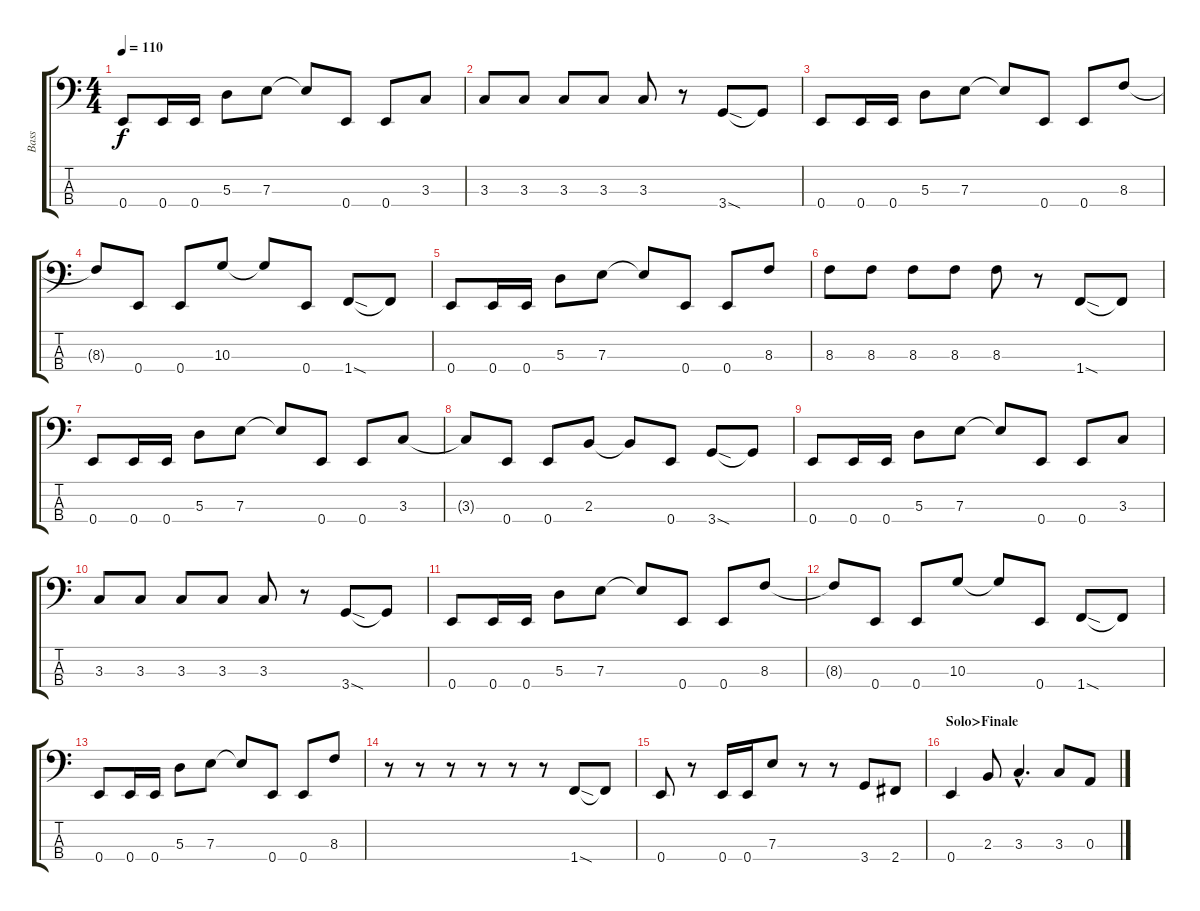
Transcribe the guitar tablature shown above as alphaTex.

\track ("Bass" "Bass") {instrument electricbassfinger}
\staff {score tabs}
\tuning (G2 D2 A1 E1) {hide}
\ts (4 4)
\tempo 110
\clef f4
\ks c
0.4.8{dy f} 0.4.16 0.4.16 5.3.8 7.3.8 7.3{t}.8 0.4.8 0.4.8 3.3.8 |
3.3.8 3.3.8 3.3.8 3.3.8 3.3.8 r.8 3.4{sod}.8 3.4{t}.8 |
0.4.8 0.4.16 0.4.16 5.3.8 7.3.8 7.3{t}.8 0.4.8 0.4.8 8.3.8 |
8.3{t}.8 0.4.8 0.4.8 10.3.8 10.3{t}.8 0.4.8 1.4{sod}.8 1.4{t}.8 |
0.4.8 0.4.16 0.4.16 5.3.8 7.3.8 7.3{t}.8 0.4.8 0.4.8 8.3.8 |
8.3.8 8.3.8 8.3.8 8.3.8 8.3.8 r.8 1.4{sod}.8 1.4{t}.8 |
0.4.8 0.4.16 0.4.16 5.3.8 7.3.8 7.3{t}.8 0.4.8 0.4.8 3.3.8 |
3.3{t}.8 0.4.8 0.4.8 2.3.8 2.3{t}.8 0.4.8 3.4{sod}.8 3.4{t}.8 |
0.4.8 0.4.16 0.4.16 5.3.8 7.3.8 7.3{t}.8 0.4.8 0.4.8 3.3.8 |
3.3.8 3.3.8 3.3.8 3.3.8 3.3.8 r.8 3.4{sod}.8 3.4{t}.8 |
0.4.8 0.4.16 0.4.16 5.3.8 7.3.8 7.3{t}.8 0.4.8 0.4.8 8.3.8 |
8.3{t}.8 0.4.8 0.4.8 10.3.8 10.3{t}.8 0.4.8 1.4{sod}.8 1.4{t}.8 |
0.4.8 0.4.16 0.4.16 5.3.8 7.3.8 7.3{t}.8 0.4.8 0.4.8 8.3.8 |
r.8 r.8 r.8 r.8 r.8 r.8 1.4{sod}.8 1.4{t}.8 |
0.4.8 r.8 0.4.16 0.4.16 7.3.8 r.8 r.8 3.4.8 2.4.8 |
\section ("" "Solo>Finale")
0.4.4 2.3.8 3.3{hac}.4{d} 3.3.8 0.3.8
